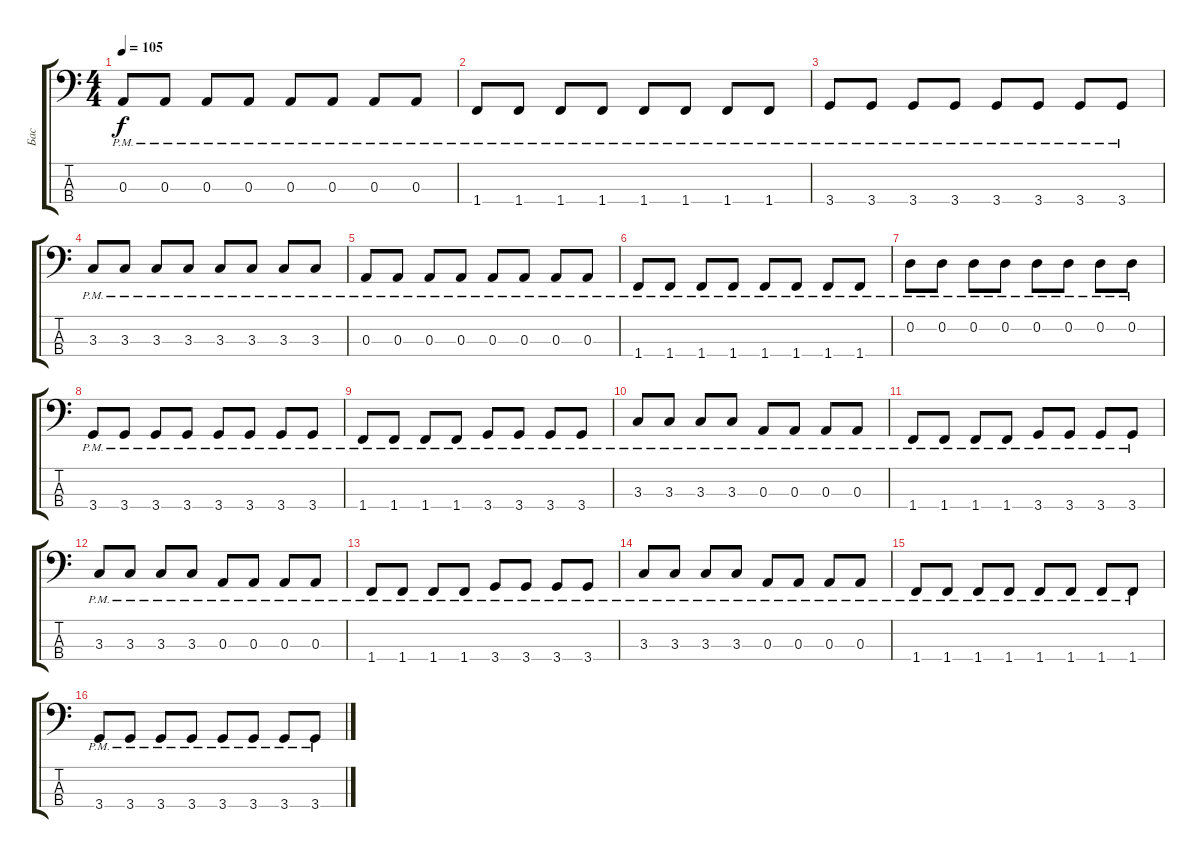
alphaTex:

\track ("Бас" "Бас") {instrument electricbassfinger}
\staff {score tabs}
\tuning (G2 D2 A1 E1) {hide}
\ts (4 4)
\tempo 105
\clef f4
\ks c
0.3{pm}.8{dy f} 0.3{pm}.8 0.3{pm}.8 0.3{pm}.8 0.3{pm}.8 0.3{pm}.8 0.3{pm}.8 0.3{pm}.8 |
1.4{pm}.8 1.4{pm}.8 1.4{pm}.8 1.4{pm}.8 1.4{pm}.8 1.4{pm}.8 1.4{pm}.8 1.4{pm}.8 |
3.4{pm}.8 3.4{pm}.8 3.4{pm}.8 3.4{pm}.8 3.4{pm}.8 3.4{pm}.8 3.4{pm}.8 3.4{pm}.8 |
3.3{pm}.8 3.3{pm}.8 3.3{pm}.8 3.3{pm}.8 3.3{pm}.8 3.3{pm}.8 3.3{pm}.8 3.3{pm}.8 |
0.3{pm}.8 0.3{pm}.8 0.3{pm}.8 0.3{pm}.8 0.3{pm}.8 0.3{pm}.8 0.3{pm}.8 0.3{pm}.8 |
1.4{pm}.8 1.4{pm}.8 1.4{pm}.8 1.4{pm}.8 1.4{pm}.8 1.4{pm}.8 1.4{pm}.8 1.4{pm}.8 |
0.2{pm}.8 0.2{pm}.8 0.2{pm}.8 0.2{pm}.8 0.2{pm}.8 0.2{pm}.8 0.2{pm}.8 0.2{pm}.8 |
3.4{pm}.8 3.4{pm}.8 3.4{pm}.8 3.4{pm}.8 3.4{pm}.8 3.4{pm}.8 3.4{pm}.8 3.4{pm}.8 |
1.4{pm}.8 1.4{pm}.8 1.4{pm}.8 1.4{pm}.8 3.4{pm}.8 3.4{pm}.8 3.4{pm}.8 3.4{pm}.8 |
3.3{pm}.8 3.3{pm}.8 3.3{pm}.8 3.3{pm}.8 0.3{pm}.8 0.3{pm}.8 0.3{pm}.8 0.3{pm}.8 |
1.4{pm}.8 1.4{pm}.8 1.4{pm}.8 1.4{pm}.8 3.4{pm}.8 3.4{pm}.8 3.4{pm}.8 3.4{pm}.8 |
3.3{pm}.8 3.3{pm}.8 3.3{pm}.8 3.3{pm}.8 0.3{pm}.8 0.3{pm}.8 0.3{pm}.8 0.3{pm}.8 |
1.4{pm}.8 1.4{pm}.8 1.4{pm}.8 1.4{pm}.8 3.4{pm}.8 3.4{pm}.8 3.4{pm}.8 3.4{pm}.8 |
3.3{pm}.8 3.3{pm}.8 3.3{pm}.8 3.3{pm}.8 0.3{pm}.8 0.3{pm}.8 0.3{pm}.8 0.3{pm}.8 |
1.4{pm}.8 1.4{pm}.8 1.4{pm}.8 1.4{pm}.8 1.4{pm}.8 1.4{pm}.8 1.4{pm}.8 1.4{pm}.8 |
3.4{pm}.8 3.4{pm}.8 3.4{pm}.8 3.4{pm}.8 3.4{pm}.8 3.4{pm}.8 3.4{pm}.8 3.4{pm}.8
